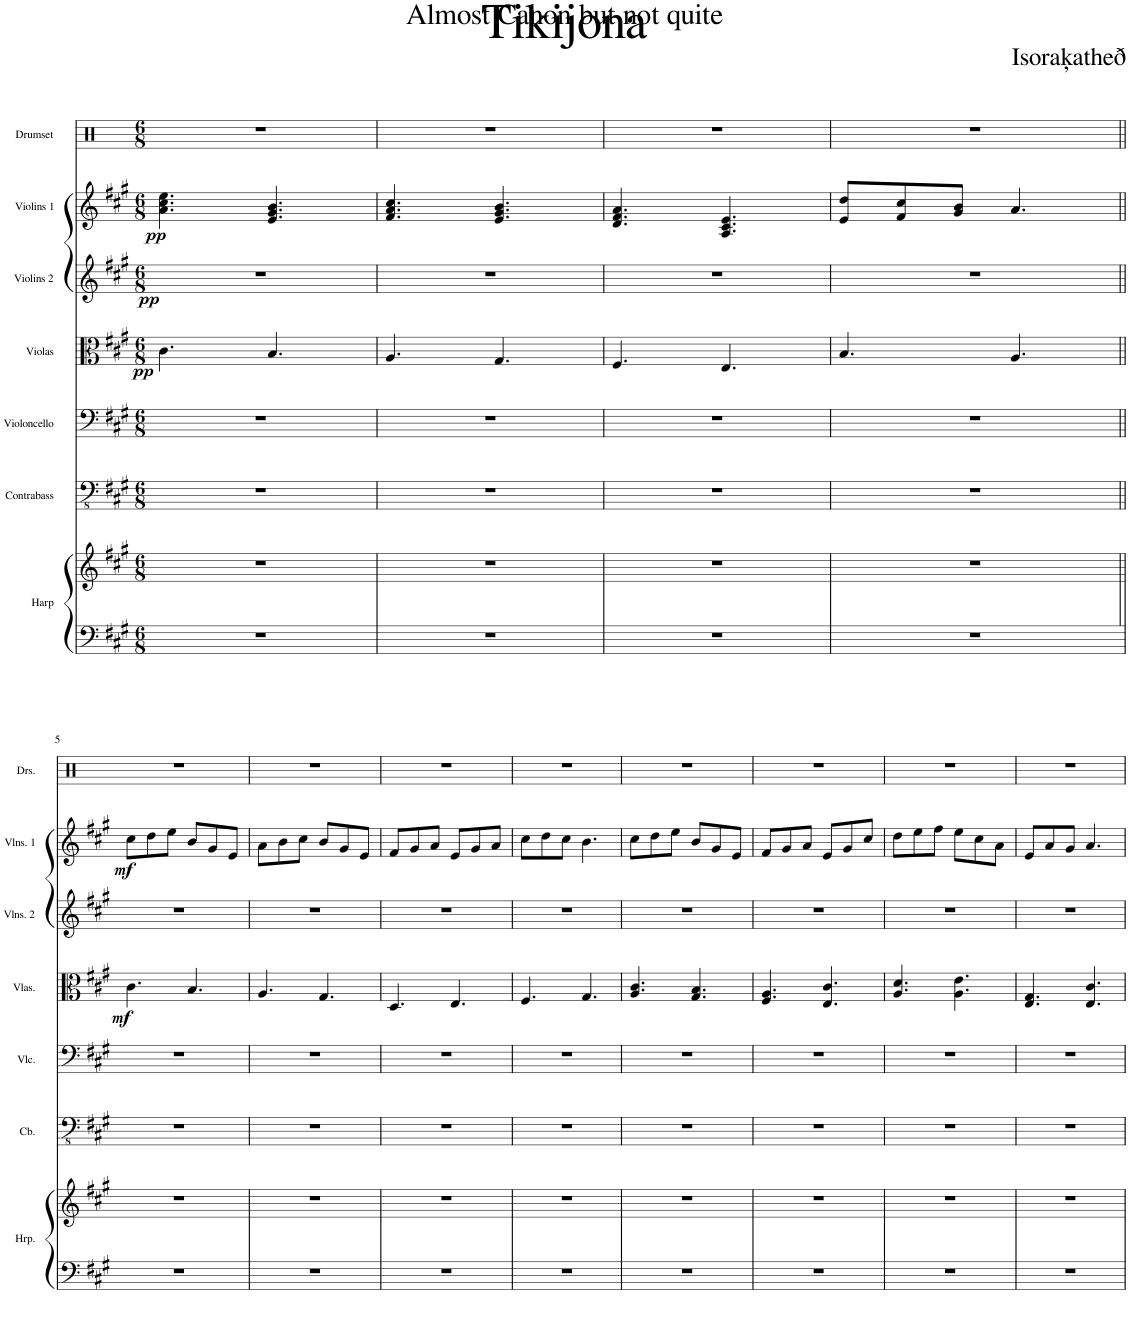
**kern	**kern	**kern	**kern	**kern	**dynam	**kern	**dynam	**kern	**dynam	**kern
*part7	*part7	*part6	*part5	*part4	*part4	*part3	*part3	*part2	*part2	*part1
*staff8	*staff7	*staff6	*staff5	*staff4	*staff4	*staff3	*staff3	*staff2	*staff2	*staff1
*I"Harp	*	*I"Contrabass	*I"Violoncello	*I"Violas	*	*I"Violins 2	*	*I"Violins 1	*	*I"Drumset
*I'Hrp.	*	*I'Cb.	*I'Vlc.	*I'Vlas.	*	*I'Vlns. 2	*	*I'Vlns. 1	*	*I'Drs.
*clefF4	*clefG2	*clefFv4	*clefF4	*clefC3	*	*clefG2	*	*clefG2	*	*clefX
*	*	*Trd7c12	*	*	*	*	*	*	*	*
*k[f#c#g#]	*k[f#c#g#]	*k[f#c#g#]	*k[f#c#g#]	*k[f#c#g#]	*	*k[f#c#g#]	*	*k[f#c#g#]	*	*k[]
*M6/8	*M6/8	*M6/8	*M6/8	*M6/8	*	*M6/8	*	*M6/8	*	*M6/8
=1	=1	=1	=1	=1	=1	=1	=1	=1	=1	=1
!	!	!	!	!	!LO:DY:b	!	!LO:DY:b	!	!LO:DY:b	!
2.r	2.r	2.r	2.r	4.c#\	pp	2.r	pp	4.a\ 4.cc#\ 4.ee\	pp	2.r
.	.	.	.	4.B/	.	.	.	4.e/ 4.g#/ 4.b/	.	.
=2	=2	=2	=2	=2	=2	=2	=2	=2	=2	=2
2.r	2.r	2.r	2.r	4.A/	.	2.r	.	4.f#/ 4.a/ 4.cc#/	.	2.r
.	.	.	.	4.G#/	.	.	.	4.e/ 4.g#/ 4.b/	.	.
=3	=3	=3	=3	=3	=3	=3	=3	=3	=3	=3
2.r	2.r	2.r	2.r	4.F#/	.	2.r	.	4.d/ 4.f#/ 4.a/	.	2.r
.	.	.	.	4.E/	.	.	.	4.A/ 4.c#/ 4.e/	.	.
=4	=4	=4	=4	=4	=4	=4	=4	=4	=4	=4
2.r	2.r	2.r	2.r	4.B/	.	2.r	.	8e/ 8dd/L	.	2.r
.	.	.	.	.	.	.	.	8f#/ 8cc#/	.	.
.	.	.	.	.	.	.	.	8g#/ 8b/J	.	.
.	.	.	.	4.A/	.	.	.	4.a/	.	.
!!LO:LB:g=z
=5||	=5||	=5||	=5||	=5||	=5||	=5||	=5||	=5||	=5||	=5||
!	!	!	!	!	!LO:DY:b	!	!	!	!LO:DY:b	!
2.r	2.r	2.r	2.r	4.c#\	mf	2.r	.	8cc#\L	mf	2.r
.	.	.	.	.	.	.	.	8dd\	.	.
.	.	.	.	.	.	.	.	8ee\J	.	.
.	.	.	.	4.B/	.	.	.	8b/L	.	.
.	.	.	.	.	.	.	.	8g#/	.	.
.	.	.	.	.	.	.	.	8e/J	.	.
=6	=6	=6	=6	=6	=6	=6	=6	=6	=6	=6
2.r	2.r	2.r	2.r	4.A/	.	2.r	.	8a\L	.	2.r
.	.	.	.	.	.	.	.	8b\	.	.
.	.	.	.	.	.	.	.	8cc#\J	.	.
.	.	.	.	4.G#/	.	.	.	8b/L	.	.
.	.	.	.	.	.	.	.	8g#/	.	.
.	.	.	.	.	.	.	.	8e/J	.	.
=7	=7	=7	=7	=7	=7	=7	=7	=7	=7	=7
2.r	2.r	2.r	2.r	4.D/	.	2.r	.	8f#/L	.	2.r
.	.	.	.	.	.	.	.	8g#/	.	.
.	.	.	.	.	.	.	.	8a/J	.	.
.	.	.	.	4.E/	.	.	.	8e/L	.	.
.	.	.	.	.	.	.	.	8g#/	.	.
.	.	.	.	.	.	.	.	8a/J	.	.
=8	=8	=8	=8	=8	=8	=8	=8	=8	=8	=8
2.r	2.r	2.r	2.r	4.F#/	.	2.r	.	8cc#\L	.	2.r
.	.	.	.	.	.	.	.	8dd\	.	.
.	.	.	.	.	.	.	.	8cc#\J	.	.
.	.	.	.	4.G#/	.	.	.	4.b\	.	.
=9	=9	=9	=9	=9	=9	=9	=9	=9	=9	=9
2.r	2.r	2.r	2.r	4.A/ 4.c#/	.	2.r	.	8cc#\L	.	2.r
.	.	.	.	.	.	.	.	8dd\	.	.
.	.	.	.	.	.	.	.	8ee\J	.	.
.	.	.	.	4.G#/ 4.B/	.	.	.	8b/L	.	.
.	.	.	.	.	.	.	.	8g#/	.	.
.	.	.	.	.	.	.	.	8e/J	.	.
=10	=10	=10	=10	=10	=10	=10	=10	=10	=10	=10
2.r	2.r	2.r	2.r	4.F#/ 4.A/	.	2.r	.	8f#/L	.	2.r
.	.	.	.	.	.	.	.	8g#/	.	.
.	.	.	.	.	.	.	.	8a/J	.	.
.	.	.	.	4.E/ 4.c#/	.	.	.	8e/L	.	.
.	.	.	.	.	.	.	.	8g#/	.	.
.	.	.	.	.	.	.	.	8cc#/J	.	.
=11	=11	=11	=11	=11	=11	=11	=11	=11	=11	=11
2.r	2.r	2.r	2.r	4.A/ 4.d/	.	2.r	.	8dd\L	.	2.r
.	.	.	.	.	.	.	.	8ee\	.	.
.	.	.	.	.	.	.	.	8ff#\J	.	.
.	.	.	.	4.A\ 4.e\	.	.	.	8ee\L	.	.
.	.	.	.	.	.	.	.	8cc#\	.	.
.	.	.	.	.	.	.	.	8a\J	.	.
=12	=12	=12	=12	=12	=12	=12	=12	=12	=12	=12
2.r	2.r	2.r	2.r	4.E/ 4.G#/	.	2.r	.	8e/L	.	2.r
.	.	.	.	.	.	.	.	8a/	.	.
.	.	.	.	.	.	.	.	8g#/J	.	.
.	.	.	.	4.E/ 4.c#/	.	.	.	4.a/	.	.
=	=	=	=	=	=	=	=	=	=	=
*-	*-	*-	*-	*-	*-	*-	*-	*-	*-	*-
